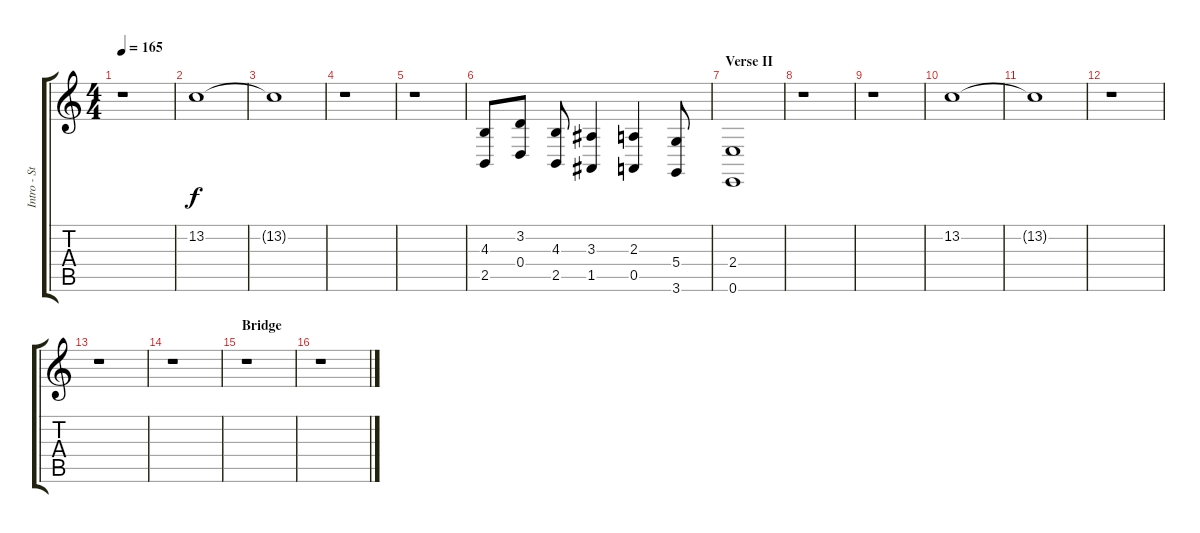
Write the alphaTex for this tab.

\track ("Intro - Strings" "Intro - St") {instrument brasssection}
\staff {score tabs}
\tuning (E4 B3 G3 D3 A2 E2) {hide}
\ts (4 4)
\tempo 165
\clef g2
\ks c
r.1{dy f} |
13.2.1{volume 10 instrument vibraphone} |
13.2{t}.1 |
r.1 |
r.1 |
(4.3 2.5).8{volume 14 instrument harpsichord} (3.2 0.4).8 (4.3 2.5).8 (3.3 1.5).4 (2.3 0.5).4 (5.4 3.6).8 |
\section ("" "Verse II")
(2.4 0.6).1 |
r.1 |
r.1 |
13.2.1{volume 10 instrument vibraphone} |
13.2{t}.1 |
r.1 |
r.1 |
r.1 |
\section ("" "Bridge")
r.1 |
r.1
